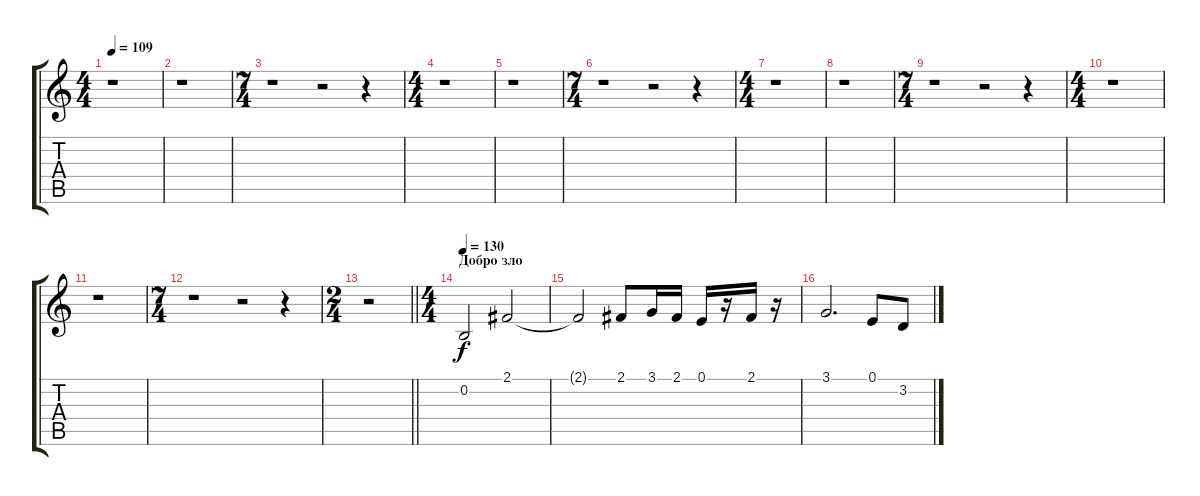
\track "" {instrument frenchhorn}
\staff {score tabs}
\tuning (E4 B3 G3 D3 A2 E2) {hide}
\ts (4 4)
\tempo 109
\clef g2
\ks c
r.1{dy f} |
r.1 |
\ts (7 4)
r.1 r.2 r.4 |
\ts (4 4)
r.1 |
r.1 |
\ts (7 4)
r.1 r.2 r.4 |
\ts (4 4)
r.1 |
r.1 |
\ts (7 4)
r.1 r.2 r.4 |
\ts (4 4)
r.1 |
r.1 |
\ts (7 4)
r.1 r.2 r.4 |
\ts (2 4)
\barLineRight lightlight
r.2 |
\ts (4 4)
\section ("" "Добро зло")
\tempo 130
0.2.2 2.1.2 |
2.1{t}.2 2.1.8 3.1.16 2.1.16 0.1.16 r.16 2.1.16 r.16 |
3.1.2{d} 0.1.8 3.2.8
